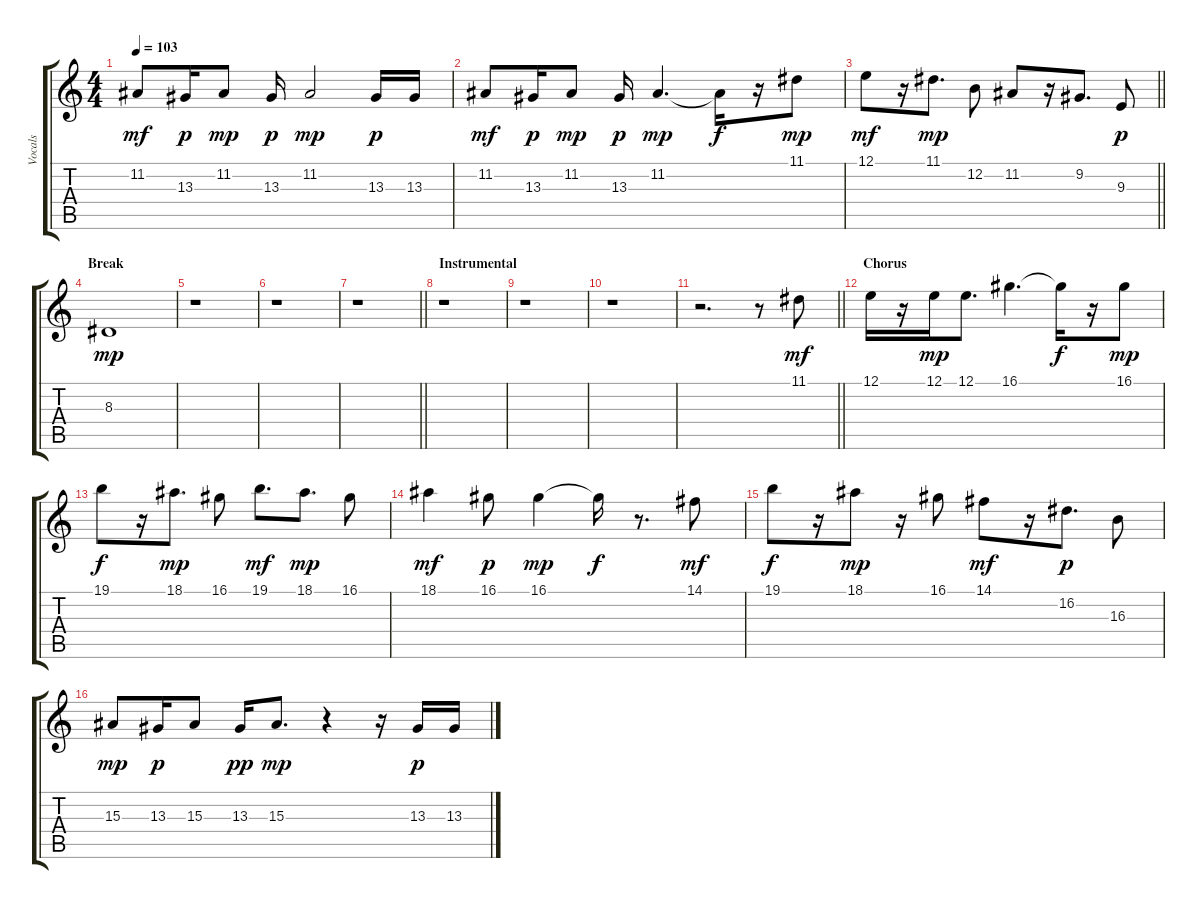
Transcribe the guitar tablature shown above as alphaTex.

\track ("Vocals" "Vocals") {instrument panflute}
\staff {score tabs}
\tuning (E4 B3 G3 D3 A2 E2) {hide}
\ts (4 4)
\tempo 103
\clef g2
\ks c
11.2.8{dy mf} 13.3.16{dy p} 11.2.8{dy mp} 13.3.16{dy p} 11.2.2{dy mp} 13.3.16{dy p} 13.3.16 |
11.2.8{dy mf} 13.3.16{dy p} 11.2.8{dy mp} 13.3.16{dy p} 11.2.4{d dy mp} 11.2{t}.16{dy f} r.16 11.1.8{dy mp} |
\barLineRight lightlight
12.1.8{dy mf} r.16 11.1.8{d dy mp} 12.2.8 11.2.8 r.16 9.2.8{d} 9.3.8{dy p} |
\section ("" "Break")
8.3.1{dy mp} |
r.1 |
r.1 |
\barLineRight lightlight
r.1 |
\section ("" "Instrumental")
r.1 |
r.1 |
r.1 |
\barLineRight lightlight
r.2{d} r.8 11.1.8{dy mf} |
\section ("" "Chorus")
12.1.16 r.16 12.1.16{dy mp} 12.1.8{d} 16.1.4{d} 16.1{t}.16{dy f} r.16 16.1.8{dy mp} |
19.1.8{dy f} r.16 18.1.8{d dy mp} 16.1.8 19.1.8{d dy mf} 18.1.8{d dy mp} 16.1.8 |
18.1.4{dy mf} 16.1.8{dy p} 16.1.4{dy mp} 16.1{t}.16{dy f} r.8{d} 14.1.8{dy mf} |
19.1.8{dy f} r.16 18.1.8{dy mp} r.16 16.1.8 14.1.8{dy mf} r.16 16.2.8{d dy p} 16.3.8 |
15.3.8{dy mp} 13.3.16{dy p} 15.3.8 13.3.16{dy pp} 15.3.8{d dy mp} r.4 r.16 13.3.16{dy p} 13.3.16
